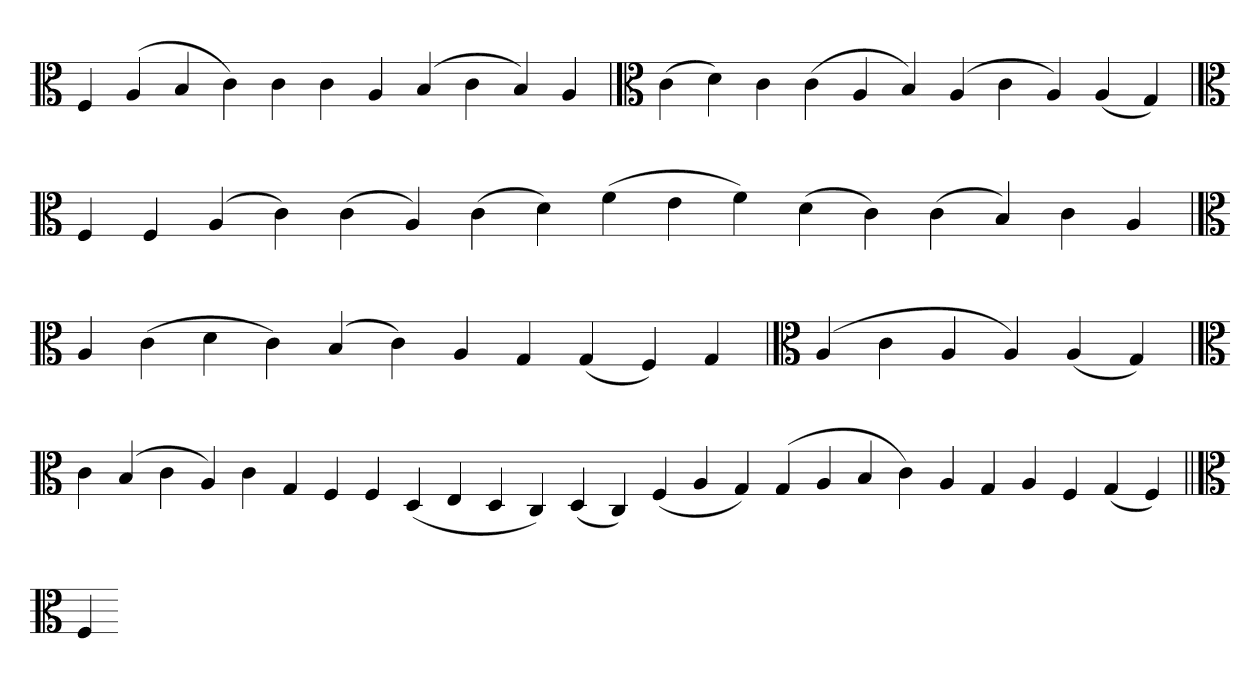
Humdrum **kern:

**kern
*part1
*staff1
*clefC3
=
4F
(4A
4B
4c)
4c
4c
4A
(4B
4c
4B)
4A
=`
*clefC3
(4c
4d)
4c
(4c
4A
4B)
(4A
4c
4A)
(4A
4G)
=
*clefC3
4F
4F
(4A
4c)
(4c
4A)
(4c
4d)
(4f
4e
4f)
(4d
4c)
(4c
4B)
4c
4A
='
*clefC3
4A
(4c
4d
4c)
(4B
4c)
4A
4G
(4G
4F)
4G
=`
*clefC3
(4A
4c
4A
4A)
(4A
4G)
='
*clefC3
4c
(4B
4c
4A)
4c
4G
4F
4F
(4D
4E
4D
4C)
(4D
4C)
(4F
4A
4G)
(4G
4A
4B
4c)
4A
4G
4A
4F
(4G
4F)
=||
*clefC3
4F
=-
*-
